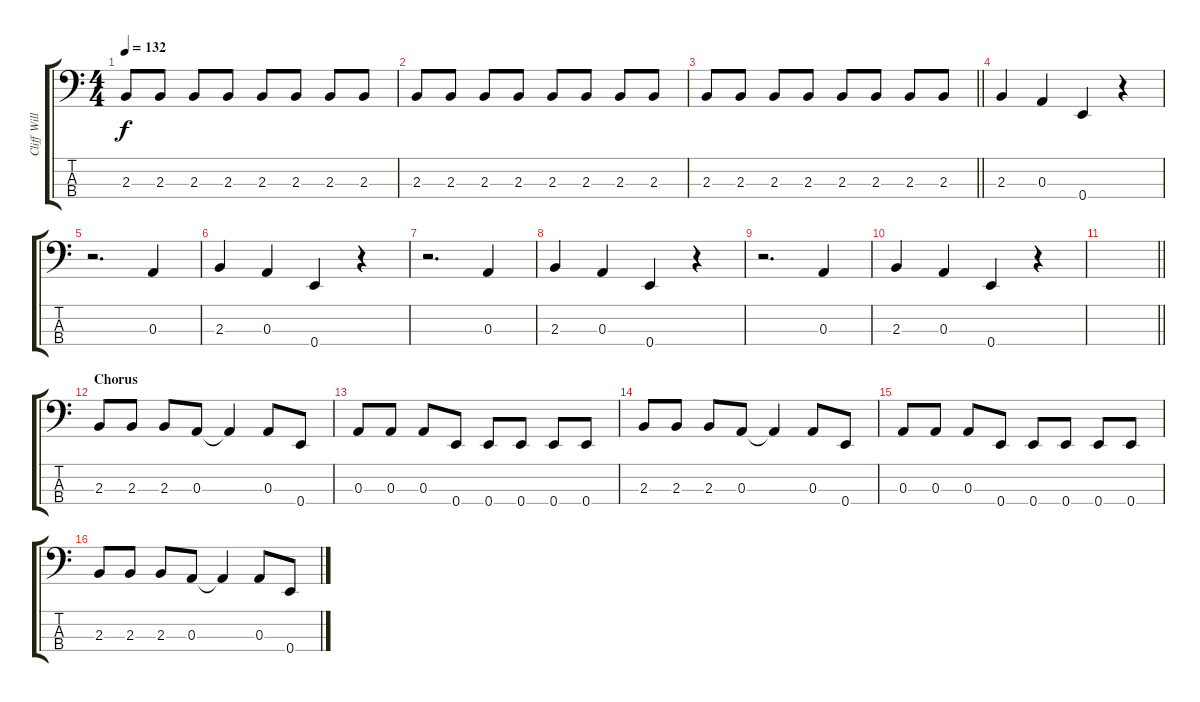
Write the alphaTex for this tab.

\track ("Cliff Williams" "Cliff Will") {instrument electricbassfinger}
\staff {score tabs}
\tuning (G2 D2 A1 E1) {hide}
\ts (4 4)
\tempo 132
\clef f4
\ks c
2.3.8{dy f} 2.3.8 2.3.8 2.3.8 2.3.8 2.3.8 2.3.8 2.3.8 |
2.3.8 2.3.8 2.3.8 2.3.8 2.3.8 2.3.8 2.3.8 2.3.8 |
\barLineRight lightlight
2.3.8 2.3.8 2.3.8 2.3.8 2.3.8 2.3.8 2.3.8 2.3.8 |
2.3.4 0.3.4 0.4.4 r.4 |
r.2{d} 0.3.4 |
2.3.4 0.3.4 0.4.4 r.4 |
r.2{d} 0.3.4 |
2.3.4 0.3.4 0.4.4 r.4 |
r.2{d} 0.3.4 |
2.3.4 0.3.4 0.4.4 r.4 |
\barLineRight lightlight
|
\section ("" "Chorus")
2.3.8 2.3.8 2.3.8 0.3.8 0.3{t}.4 0.3.8 0.4.8 |
0.3.8 0.3.8 0.3.8 0.4.8 0.4.8 0.4.8 0.4.8 0.4.8 |
2.3.8 2.3.8 2.3.8 0.3.8 0.3{t}.4 0.3.8 0.4.8 |
0.3.8 0.3.8 0.3.8 0.4.8 0.4.8 0.4.8 0.4.8 0.4.8 |
2.3.8 2.3.8 2.3.8 0.3.8 0.3{t}.4 0.3.8 0.4.8
